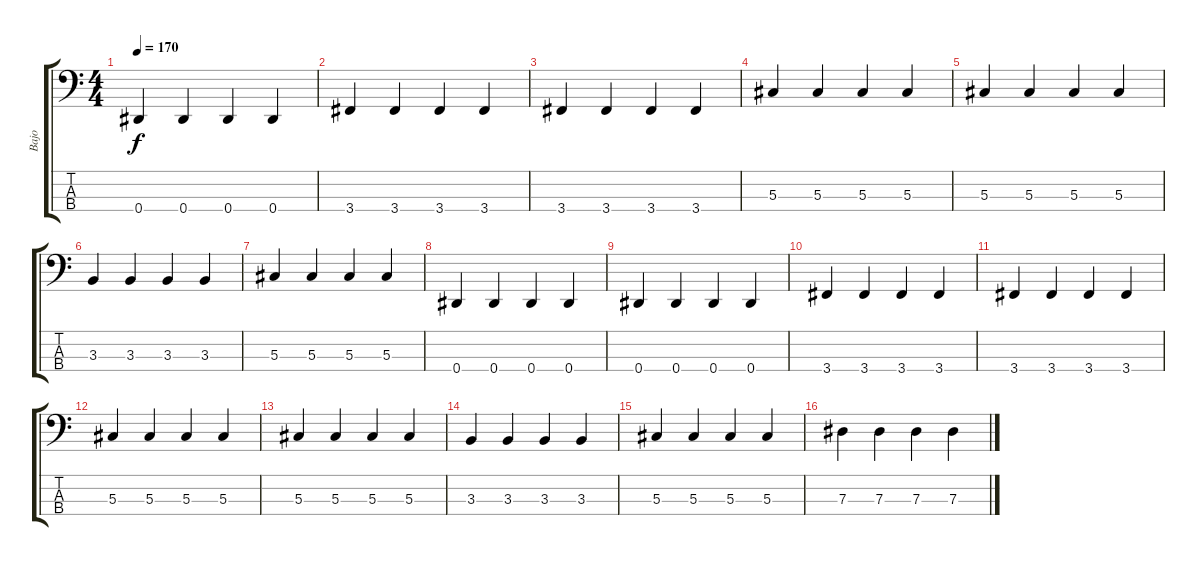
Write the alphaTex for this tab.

\track ("Bajo" "Bajo") {instrument electricbassfinger}
\staff {score tabs}
\tuning (Gb2 Db2 Ab1 Eb1) {hide}
\ts (4 4)
\tempo 170
\clef f4
\ks c
0.4.4{dy f} 0.4.4 0.4.4 0.4.4 |
3.4.4 3.4.4 3.4.4 3.4.4 |
3.4.4 3.4.4 3.4.4 3.4.4 |
5.3.4 5.3.4 5.3.4 5.3.4 |
5.3.4 5.3.4 5.3.4 5.3.4 |
3.3.4 3.3.4 3.3.4 3.3.4 |
5.3.4 5.3.4 5.3.4 5.3.4 |
0.4.4 0.4.4 0.4.4 0.4.4 |
0.4.4 0.4.4 0.4.4 0.4.4 |
3.4.4 3.4.4 3.4.4 3.4.4 |
3.4.4 3.4.4 3.4.4 3.4.4 |
5.3.4 5.3.4 5.3.4 5.3.4 |
5.3.4 5.3.4 5.3.4 5.3.4 |
3.3.4 3.3.4 3.3.4 3.3.4 |
5.3.4 5.3.4 5.3.4 5.3.4 |
7.3.4 7.3.4 7.3.4 7.3.4
